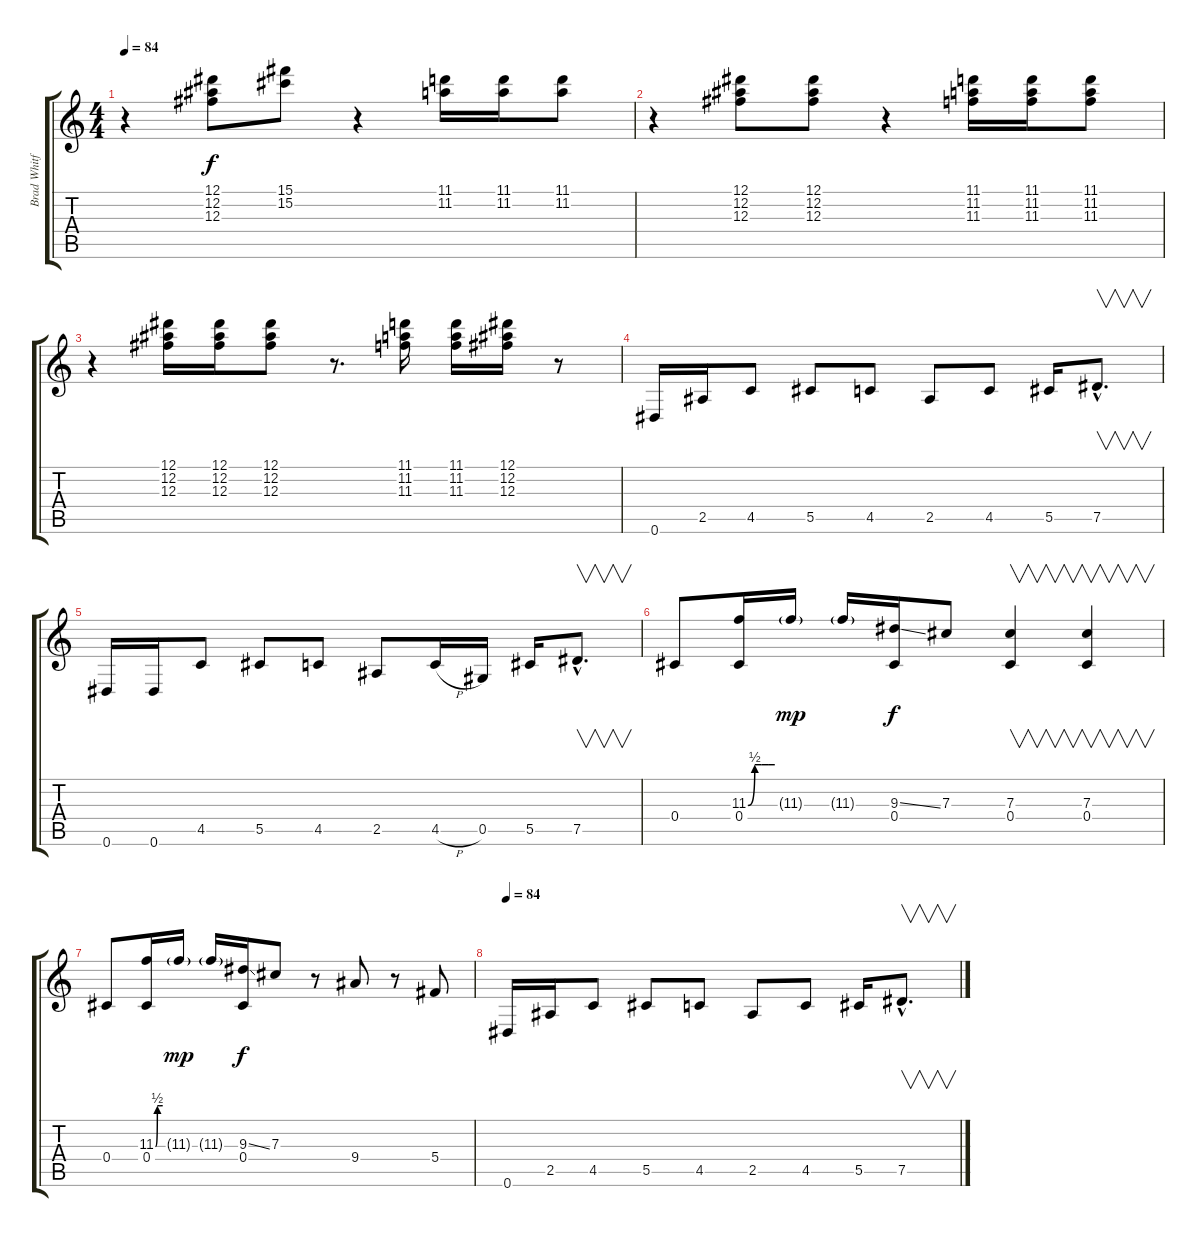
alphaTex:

\track ("Brad Whitford" "Brad Whitf") {instrument distortionguitar}
\staff {score tabs}
\tuning (Eb4 Bb3 Gb3 Db3 Ab2 Eb2) {hide}
\ts (4 4)
\tempo 84
\clef g2
\ks c
r.4{dy f} (12.1 12.2 12.3).8 (15.1 15.2).8 r.4 (11.1 11.2).16 (11.1 11.2).16 (11.1 11.2).8 |
r.4 (12.1 12.2 12.3).8 (12.1 12.2 12.3).8 r.4 (11.1 11.2 11.3).16 (11.1 11.2 11.3).16 (11.1 11.2 11.3).8 |
r.4 (12.1 12.2 12.3).16 (12.1 12.2 12.3).16 (12.1 12.2 12.3).8 r.8{d} (11.1 11.2 11.3).16 (11.1 11.2 11.3).16 (12.1 12.2 12.3).16 r.8 |
0.6.16{volume 16} 2.5.16 4.5.8 5.5.8 4.5.8 2.5.8 4.5.8 5.5.16 7.5{hac}.8{v d} |
0.6.16 0.6.16 4.5.8 5.5.8 4.5.8 2.5.8 4.5{h}.16 0.5.16 5.5.16 7.5{hac}.8{v d} |
0.4.8 (11.3{be (custom 0 0 15 2 30 2 45 2 60 2)} 0.4).16 11.3{g}.16{dy mp} 11.3{g}.16 (9.3{ss} 0.4).16{dy f} 7.3.8 (7.3 0.4).4{v} (7.3 0.4).4{v} |
0.4.8 (11.3{be (custom 0 0 15 2 30 2 45 2 60 2)} 0.4).16 11.3{g}.16{dy mp} 11.3{g}.16 (9.3{ss} 0.4).16{dy f} 7.3.8 r.8 9.4.8 r.8 5.4.8 |
\tempo 84
0.6.16 2.5.16 4.5.8 5.5.8 4.5.8 2.5.8 4.5.8 5.5.16 7.5{hac}.8{v d}
